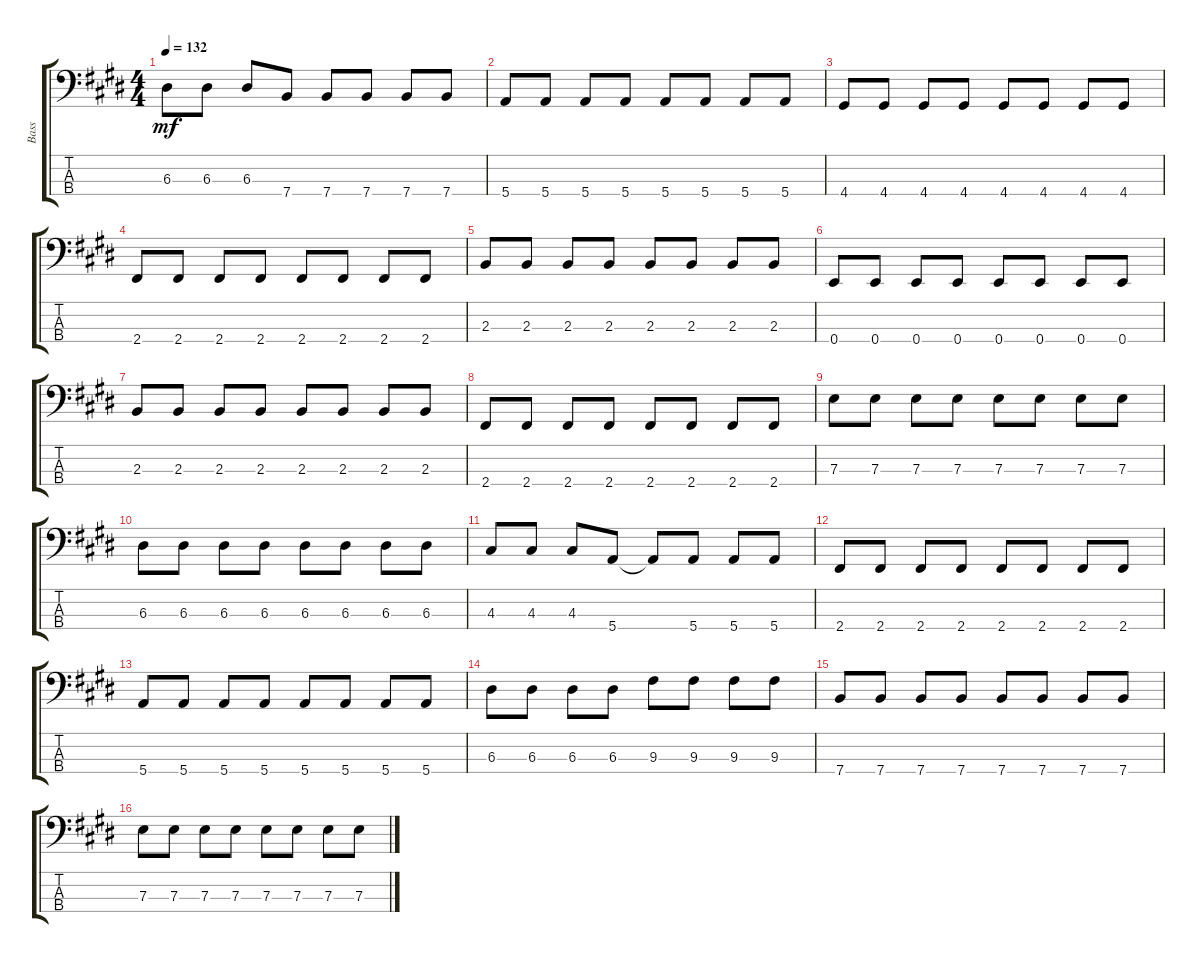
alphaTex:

\track ("Bass" "Bass") {instrument electricbassfinger}
\staff {score tabs}
\tuning (G2 D2 A1 E1) {hide}
\ts (4 4)
\tempo 132
\clef f4
\ks e
6.3.8{dy mf} 6.3.8 6.3.8 7.4.8 7.4.8 7.4.8 7.4.8 7.4.8 |
5.4.8 5.4.8 5.4.8 5.4.8 5.4.8 5.4.8 5.4.8 5.4.8 |
4.4.8 4.4.8 4.4.8 4.4.8 4.4.8 4.4.8 4.4.8 4.4.8 |
2.4.8 2.4.8 2.4.8 2.4.8 2.4.8 2.4.8 2.4.8 2.4.8 |
2.3.8 2.3.8 2.3.8 2.3.8 2.3.8 2.3.8 2.3.8 2.3.8 |
0.4.8 0.4.8 0.4.8 0.4.8 0.4.8 0.4.8 0.4.8 0.4.8 |
2.3.8 2.3.8 2.3.8 2.3.8 2.3.8 2.3.8 2.3.8 2.3.8 |
2.4.8 2.4.8 2.4.8 2.4.8 2.4.8 2.4.8 2.4.8 2.4.8 |
7.3.8 7.3.8 7.3.8 7.3.8 7.3.8 7.3.8 7.3.8 7.3.8 |
6.3.8 6.3.8 6.3.8 6.3.8 6.3.8 6.3.8 6.3.8 6.3.8 |
4.3.8 4.3.8 4.3.8 5.4.8 5.4{t}.8 5.4.8 5.4.8 5.4.8 |
2.4.8 2.4.8 2.4.8 2.4.8 2.4.8 2.4.8 2.4.8 2.4.8 |
5.4.8 5.4.8 5.4.8 5.4.8 5.4.8 5.4.8 5.4.8 5.4.8 |
6.3.8 6.3.8 6.3.8 6.3.8 9.3.8 9.3.8 9.3.8 9.3.8 |
7.4.8 7.4.8 7.4.8 7.4.8 7.4.8 7.4.8 7.4.8 7.4.8 |
7.3.8 7.3.8 7.3.8 7.3.8 7.3.8 7.3.8 7.3.8 7.3.8
